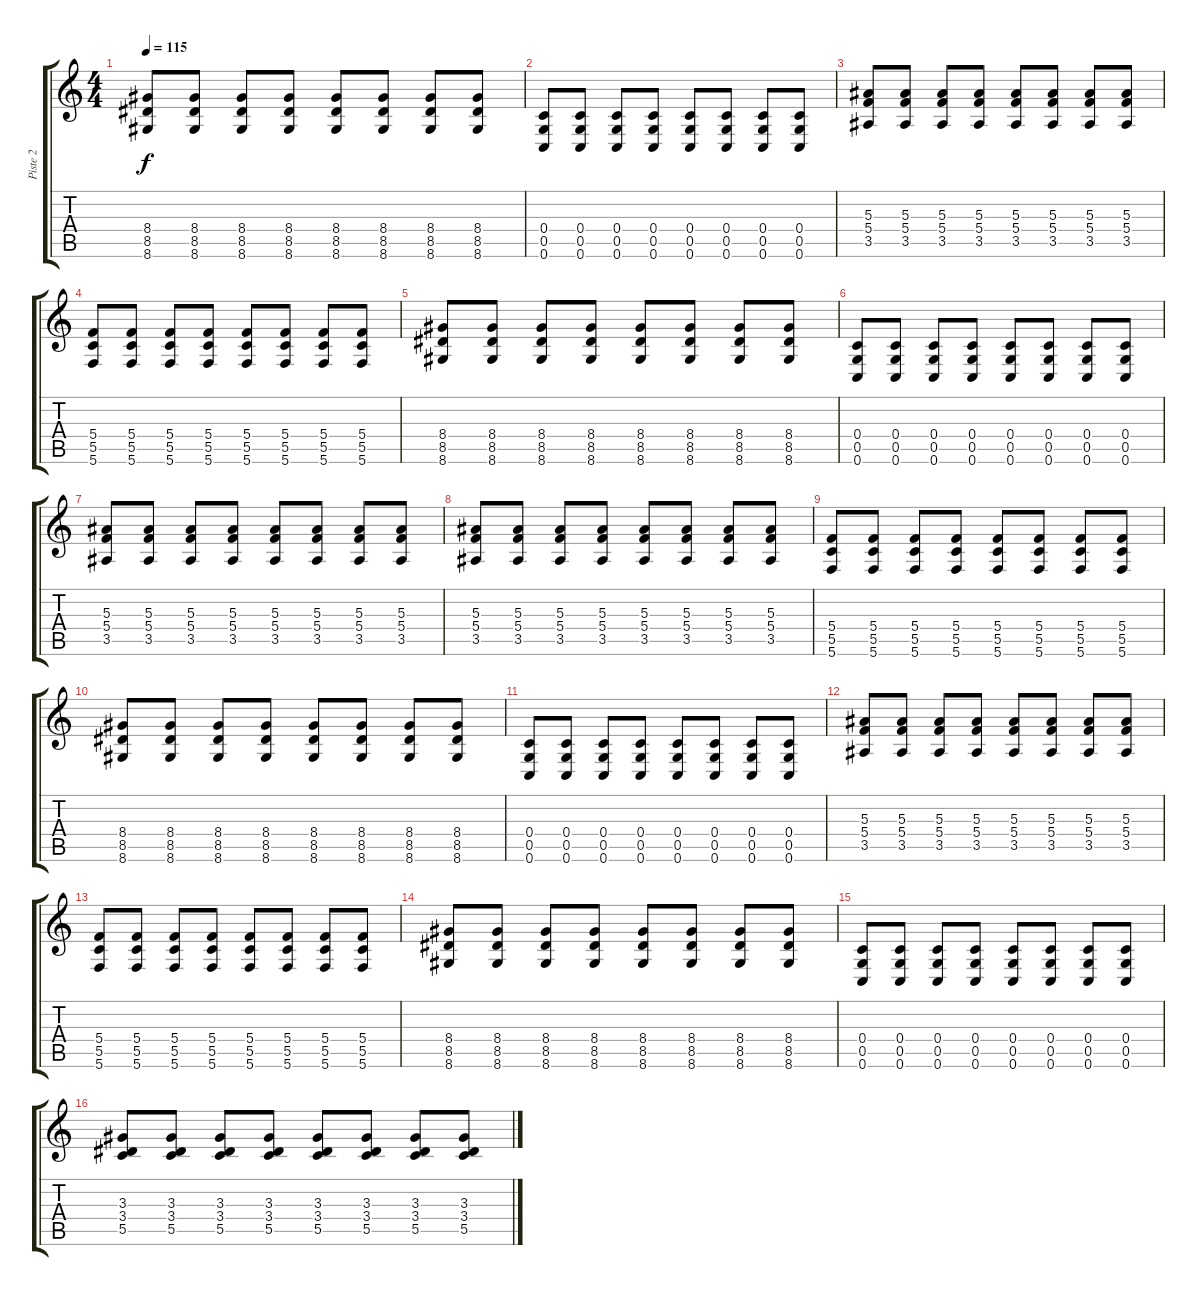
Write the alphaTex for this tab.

\track ("Piste 2" "Piste 2") {instrument distortionguitar}
\staff {score tabs}
\tuning (D4 A3 F3 C3 G2 C2) {hide}
\ts (4 4)
\tempo 115
\clef g2
\ks c
(8.4 8.5 8.6).8{dy f} (8.4 8.5 8.6).8 (8.4 8.5 8.6).8 (8.4 8.5 8.6).8 (8.4 8.5 8.6).8 (8.4 8.5 8.6).8 (8.4 8.5 8.6).8 (8.4 8.5 8.6).8 |
(0.4 0.5 0.6).8 (0.4 0.5 0.6).8 (0.4 0.5 0.6).8 (0.4 0.5 0.6).8 (0.4 0.5 0.6).8 (0.4 0.5 0.6).8 (0.4 0.5 0.6).8 (0.4 0.5 0.6).8 |
(5.3 5.4 3.5).8 (5.3 5.4 3.5).8 (5.3 5.4 3.5).8 (5.3 5.4 3.5).8 (5.3 5.4 3.5).8 (5.3 5.4 3.5).8 (5.3 5.4 3.5).8 (5.3 5.4 3.5).8 |
(5.4 5.5 5.6).8 (5.4 5.5 5.6).8 (5.4 5.5 5.6).8 (5.4 5.5 5.6).8 (5.4 5.5 5.6).8 (5.4 5.5 5.6).8 (5.4 5.5 5.6).8 (5.4 5.5 5.6).8 |
(8.4 8.5 8.6).8 (8.4 8.5 8.6).8 (8.4 8.5 8.6).8 (8.4 8.5 8.6).8 (8.4 8.5 8.6).8 (8.4 8.5 8.6).8 (8.4 8.5 8.6).8 (8.4 8.5 8.6).8 |
(0.4 0.5 0.6).8 (0.4 0.5 0.6).8 (0.4 0.5 0.6).8 (0.4 0.5 0.6).8 (0.4 0.5 0.6).8 (0.4 0.5 0.6).8 (0.4 0.5 0.6).8 (0.4 0.5 0.6).8 |
(5.3 5.4 3.5).8 (5.3 5.4 3.5).8 (5.3 5.4 3.5).8 (5.3 5.4 3.5).8 (5.3 5.4 3.5).8 (5.3 5.4 3.5).8 (5.3 5.4 3.5).8 (5.3 5.4 3.5).8 |
(5.3 5.4 3.5).8 (5.3 5.4 3.5).8 (5.3 5.4 3.5).8 (5.3 5.4 3.5).8 (5.3 5.4 3.5).8 (5.3 5.4 3.5).8 (5.3 5.4 3.5).8 (5.3 5.4 3.5).8 |
(5.4 5.5 5.6).8 (5.4 5.5 5.6).8 (5.4 5.5 5.6).8 (5.4 5.5 5.6).8 (5.4 5.5 5.6).8 (5.4 5.5 5.6).8 (5.4 5.5 5.6).8 (5.4 5.5 5.6).8 |
(8.4 8.5 8.6).8 (8.4 8.5 8.6).8 (8.4 8.5 8.6).8 (8.4 8.5 8.6).8 (8.4 8.5 8.6).8 (8.4 8.5 8.6).8 (8.4 8.5 8.6).8 (8.4 8.5 8.6).8 |
(0.4 0.5 0.6).8 (0.4 0.5 0.6).8 (0.4 0.5 0.6).8 (0.4 0.5 0.6).8 (0.4 0.5 0.6).8 (0.4 0.5 0.6).8 (0.4 0.5 0.6).8 (0.4 0.5 0.6).8 |
(5.3 5.4 3.5).8 (5.3 5.4 3.5).8 (5.3 5.4 3.5).8 (5.3 5.4 3.5).8 (5.3 5.4 3.5).8 (5.3 5.4 3.5).8 (5.3 5.4 3.5).8 (5.3 5.4 3.5).8 |
(5.4 5.5 5.6).8 (5.4 5.5 5.6).8 (5.4 5.5 5.6).8 (5.4 5.5 5.6).8 (5.4 5.5 5.6).8 (5.4 5.5 5.6).8 (5.4 5.5 5.6).8 (5.4 5.5 5.6).8 |
(8.4 8.5 8.6).8 (8.4 8.5 8.6).8 (8.4 8.5 8.6).8 (8.4 8.5 8.6).8 (8.4 8.5 8.6).8 (8.4 8.5 8.6).8 (8.4 8.5 8.6).8 (8.4 8.5 8.6).8 |
(0.4 0.5 0.6).8 (0.4 0.5 0.6).8 (0.4 0.5 0.6).8 (0.4 0.5 0.6).8 (0.4 0.5 0.6).8 (0.4 0.5 0.6).8 (0.4 0.5 0.6).8 (0.4 0.5 0.6).8 |
(3.3 3.4 5.5).8 (3.3 3.4 5.5).8 (3.3 3.4 5.5).8 (3.3 3.4 5.5).8 (3.3 3.4 5.5).8 (3.3 3.4 5.5).8 (3.3 3.4 5.5).8 (3.3 3.4 5.5).8
